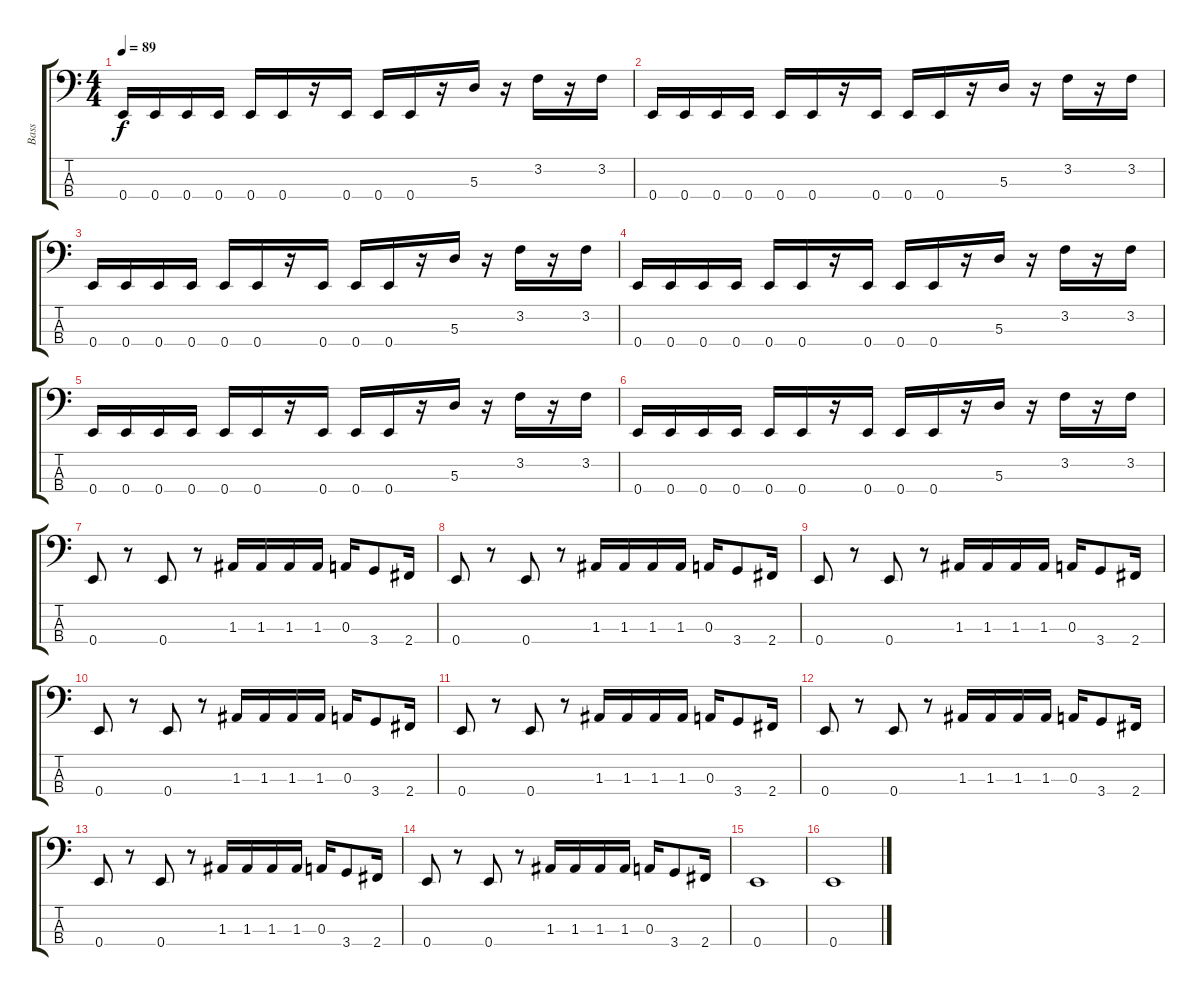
\track ("Bass" "Bass") {instrument electricbasspick}
\staff {score tabs}
\tuning (G2 D2 A1 E1) {hide}
\ts (4 4)
\tempo 89
\clef f4
\ks c
0.4.16{dy f} 0.4.16 0.4.16 0.4.16 0.4.16 0.4.16 r.16 0.4.16 0.4.16 0.4.16 r.16 5.3.16 r.16 3.2.16 r.16 3.2.16 |
0.4.16 0.4.16 0.4.16 0.4.16 0.4.16 0.4.16 r.16 0.4.16 0.4.16 0.4.16 r.16 5.3.16 r.16 3.2.16 r.16 3.2.16 |
0.4.16 0.4.16 0.4.16 0.4.16 0.4.16 0.4.16 r.16 0.4.16 0.4.16 0.4.16 r.16 5.3.16 r.16 3.2.16 r.16 3.2.16 |
0.4.16 0.4.16 0.4.16 0.4.16 0.4.16 0.4.16 r.16 0.4.16 0.4.16 0.4.16 r.16 5.3.16 r.16 3.2.16 r.16 3.2.16 |
0.4.16 0.4.16 0.4.16 0.4.16 0.4.16 0.4.16 r.16 0.4.16 0.4.16 0.4.16 r.16 5.3.16 r.16 3.2.16 r.16 3.2.16 |
0.4.16 0.4.16 0.4.16 0.4.16 0.4.16 0.4.16 r.16 0.4.16 0.4.16 0.4.16 r.16 5.3.16 r.16 3.2.16 r.16 3.2.16 |
0.4.8 r.8 0.4.8 r.8 1.3.16 1.3.16 1.3.16 1.3.16 0.3.16 3.4.8 2.4.16 |
0.4.8 r.8 0.4.8 r.8 1.3.16 1.3.16 1.3.16 1.3.16 0.3.16 3.4.8 2.4.16 |
0.4.8 r.8 0.4.8 r.8 1.3.16 1.3.16 1.3.16 1.3.16 0.3.16 3.4.8 2.4.16 |
0.4.8 r.8 0.4.8 r.8 1.3.16 1.3.16 1.3.16 1.3.16 0.3.16 3.4.8 2.4.16 |
0.4.8 r.8 0.4.8 r.8 1.3.16 1.3.16 1.3.16 1.3.16 0.3.16 3.4.8 2.4.16 |
0.4.8 r.8 0.4.8 r.8 1.3.16 1.3.16 1.3.16 1.3.16 0.3.16 3.4.8 2.4.16 |
0.4.8 r.8 0.4.8 r.8 1.3.16 1.3.16 1.3.16 1.3.16 0.3.16 3.4.8 2.4.16 |
0.4.8 r.8 0.4.8 r.8 1.3.16 1.3.16 1.3.16 1.3.16 0.3.16 3.4.8 2.4.16 |
0.4.1 |
0.4.1
